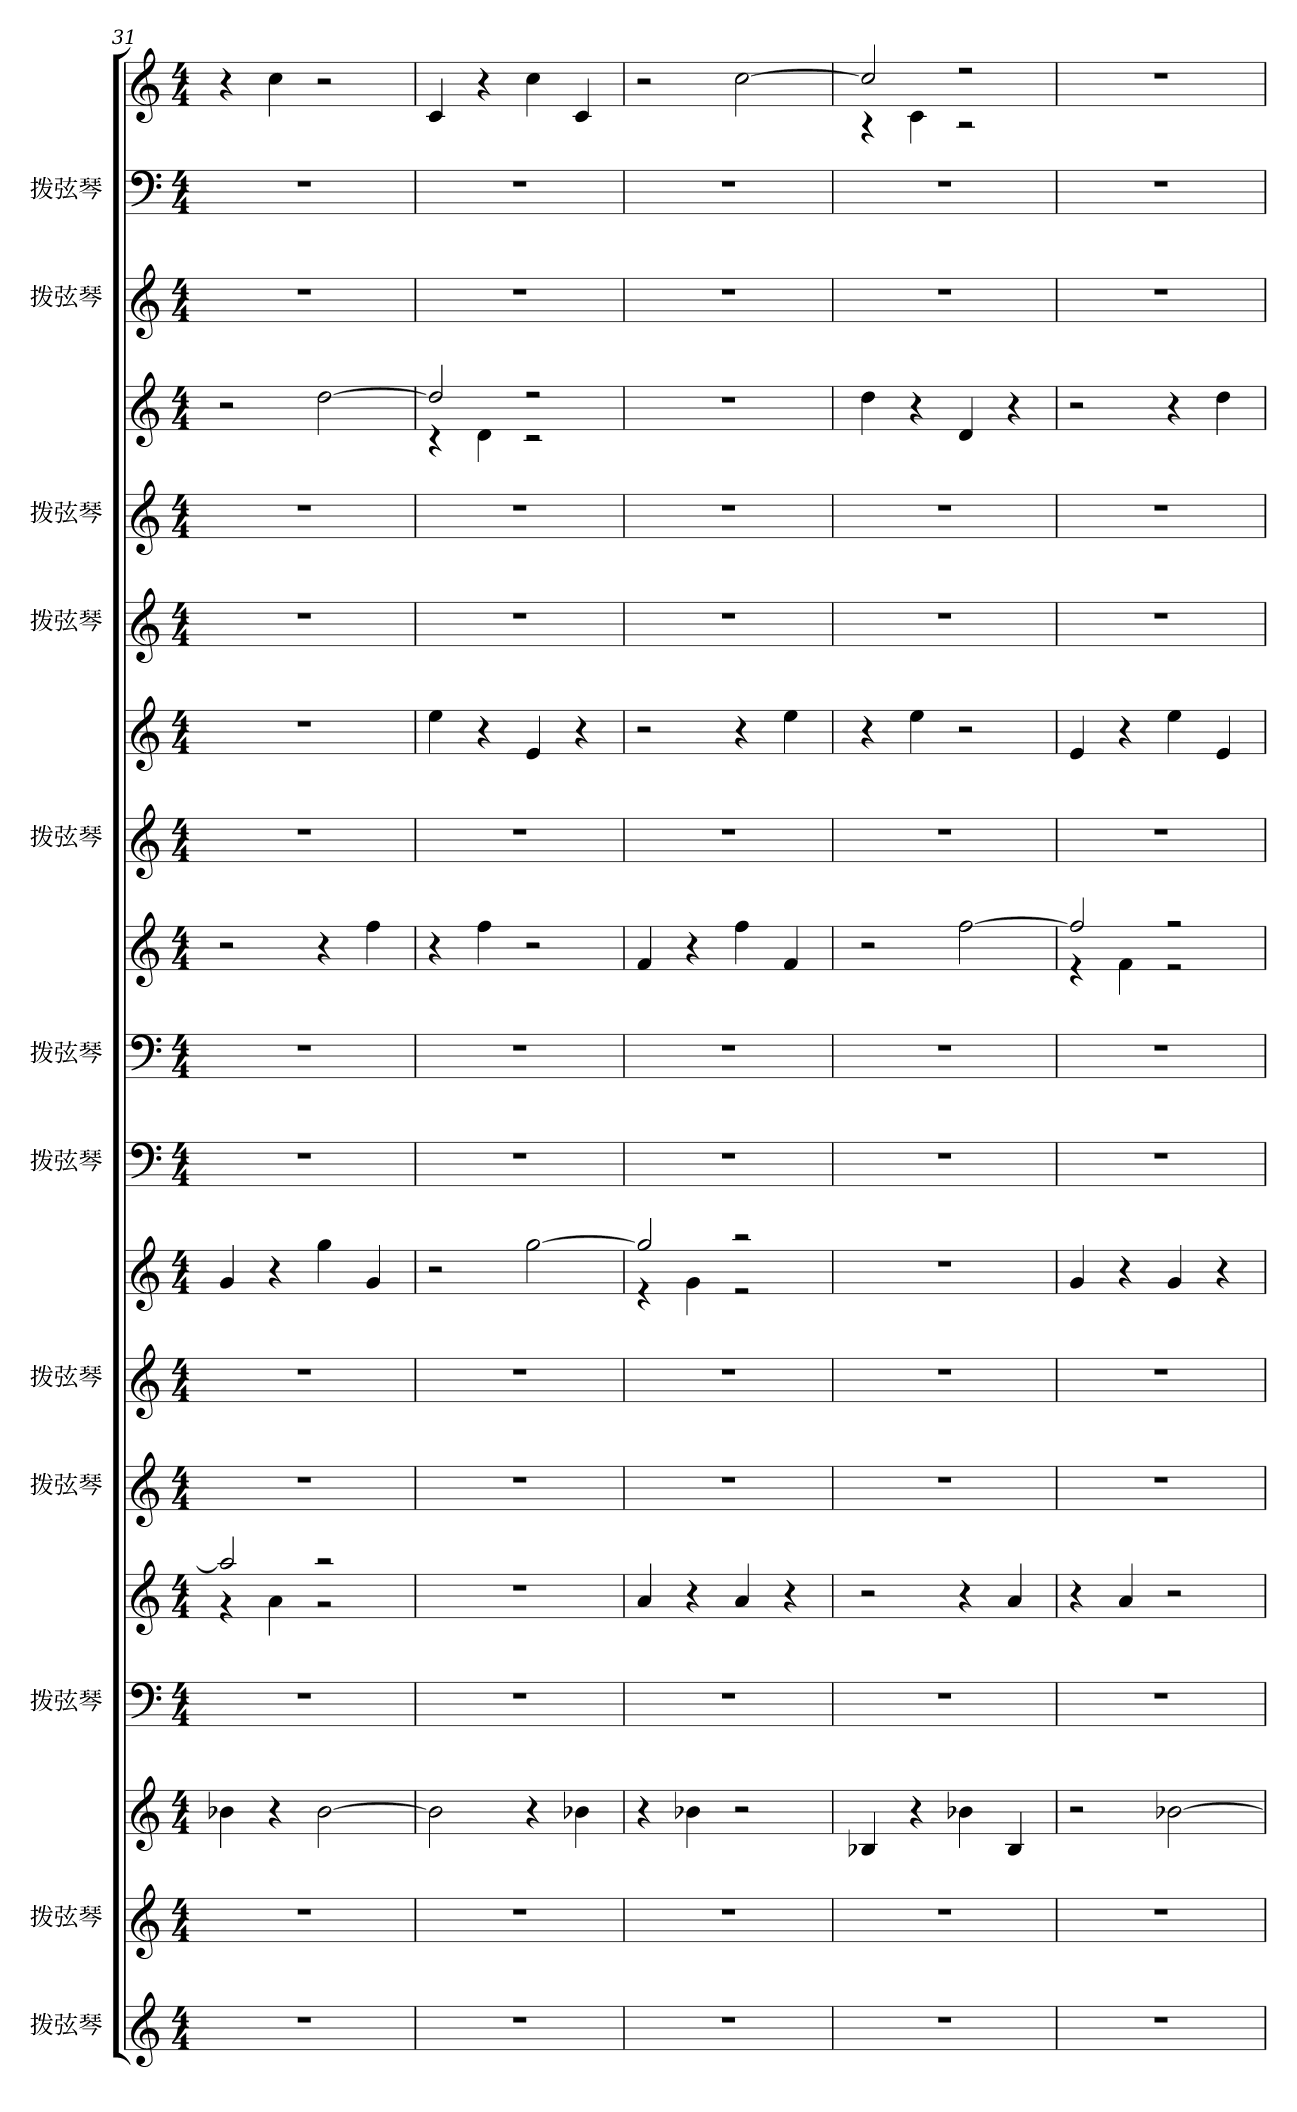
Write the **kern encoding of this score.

**kern	**kern	**kern	**kern	**kern	**kern	**kern	**kern	**kern	**kern	**kern	**kern	**kern	**kern	**kern	**kern	**kern	**kern	**kern
*part12	*part11	*part11	*part10	*part10	*part9	*part8	*part8	*part7	*part6	*part6	*part5	*part5	*part4	*part3	*part3	*part2	*part1	*part1
*staff19	*staff18	*staff17	*staff16	*staff15	*staff14	*staff13	*staff12	*staff11	*staff10	*staff9	*staff8	*staff7	*staff6	*staff5	*staff4	*staff3	*staff2	*staff1
*I"拨弦琴	*I"拨弦琴	*	*I"拨弦琴	*	*I"拨弦琴	*I"拨弦琴	*	*I"拨弦琴	*I"拨弦琴	*	*I"拨弦琴	*	*I"拨弦琴	*I"拨弦琴	*	*I"拨弦琴	*I"拨弦琴	*
*clefG2	*clefG2	*clefG2	*clefF4	*clefG2	*clefG2	*clefG2	*clefG2	*clefF4	*clefF4	*clefG2	*clefG2	*clefG2	*clefG2	*clefG2	*clefG2	*clefG2	*clefF4	*clefG2
*k[]	*k[]	*k[]	*k[]	*k[]	*k[]	*k[]	*k[]	*k[]	*k[]	*k[]	*k[]	*k[]	*k[]	*k[]	*k[]	*k[]	*k[]	*k[]
*M4/4	*M4/4	*M4/4	*M4/4	*M4/4	*M4/4	*M4/4	*M4/4	*M4/4	*M4/4	*M4/4	*M4/4	*M4/4	*M4/4	*M4/4	*M4/4	*M4/4	*M4/4	*M4/4
=31	=31	=31	=31	=31	=31	=31	=31	=31	=31	=31	=31	=31	=31	=31	=31	=31	=31	=31
*	*	*	*	*^	*	*	*	*	*	*	*	*	*	*	*	*	*	*
1r	1r	4b-X\	1r	2aa/]	4r	1r	1r	4g/	1r	1r	2r	1r	1r	1r	1r	2r	1r	1r	4r
.	.	4r	.	.	4a\	.	.	4r	.	.	.	.	.	.	.	.	.	.	4cc\
.	.	[2b-\	.	2r	2r	.	.	4gg\	.	.	4r	.	.	.	.	[2dd\	.	.	2r
.	.	.	.	.	.	.	.	4g/	.	.	4ff\	.	.	.	.	.	.	.	.
*	*	*	*	*v	*v	*	*	*	*	*	*	*	*	*	*	*	*	*	*
=32	=32	=32	=32	=32	=32	=32	=32	=32	=32	=32	=32	=32	=32	=32	=32	=32	=32	=32
*	*	*	*	*	*	*	*	*	*	*	*	*	*	*	*^	*	*	*
1r	1r	2b-\]	1r	1r	1r	1r	2r	1r	1r	4r	1r	4ee\	1r	1r	2dd/]	4r	1r	1r	4c/
.	.	.	.	.	.	.	.	.	.	4ff\	.	4r	.	.	.	4d\	.	.	4r
.	.	4r	.	.	.	.	[2gg\	.	.	2r	.	4e/	.	.	2r	2r	.	.	4cc\
.	.	4b-X\	.	.	.	.	.	.	.	.	.	4r	.	.	.	.	.	.	4c/
*	*	*	*	*	*	*	*	*	*	*	*	*	*	*	*v	*v	*	*	*
=33	=33	=33	=33	=33	=33	=33	=33	=33	=33	=33	=33	=33	=33	=33	=33	=33	=33	=33
*	*	*	*	*	*	*	*^	*	*	*	*	*	*	*	*	*	*	*
1r	1r	4r	1r	4a/	1r	1r	2gg/]	4r	1r	1r	4f/	1r	2r	1r	1r	1r	1r	1r	2r
.	.	4b-X\	.	4r	.	.	.	4g\	.	.	4r	.	.	.	.	.	.	.	.
.	.	2r	.	4a/	.	.	2r	2r	.	.	4ff\	.	4r	.	.	.	.	.	[2cc\
.	.	.	.	4r	.	.	.	.	.	.	4f/	.	4ee\	.	.	.	.	.	.
*	*	*	*	*	*	*	*v	*v	*	*	*	*	*	*	*	*	*	*	*
=34	=34	=34	=34	=34	=34	=34	=34	=34	=34	=34	=34	=34	=34	=34	=34	=34	=34	=34
*	*	*	*	*	*	*	*	*	*	*	*	*	*	*	*	*	*	*^
1r	1r	4B-X/	1r	2r	1r	1r	1r	1r	1r	2r	1r	4r	1r	1r	4dd\	1r	1r	2cc/]	4r
.	.	4r	.	.	.	.	.	.	.	.	.	4ee\	.	.	4r	.	.	.	4c\
.	.	4b-X\	.	4r	.	.	.	.	.	[2ff\	.	2r	.	.	4d/	.	.	2r	2r
.	.	4B-/	.	4a/	.	.	.	.	.	.	.	.	.	.	4r	.	.	.	.
*	*	*	*	*	*	*	*	*	*	*	*	*	*	*	*	*	*	*v	*v
=35	=35	=35	=35	=35	=35	=35	=35	=35	=35	=35	=35	=35	=35	=35	=35	=35	=35	=35
*	*	*	*	*	*	*	*	*	*	*^	*	*	*	*	*	*	*	*
1r	1r	2r	1r	4r	1r	1r	4g/	1r	1r	2ff/]	4r	1r	4e/	1r	1r	2r	1r	1r	1r
.	.	.	.	4a/	.	.	4r	.	.	.	4f\	.	4r	.	.	.	.	.	.
.	.	[2b-X\	.	2r	.	.	4g/	.	.	2r	2r	.	4ee\	.	.	4r	.	.	.
.	.	.	.	.	.	.	4r	.	.	.	.	.	4e/	.	.	4dd\	.	.	.
*	*	*	*	*	*	*	*	*	*	*v	*v	*	*	*	*	*	*	*	*
=	=	=	=	=	=	=	=	=	=	=	=	=	=	=	=	=	=	=
*-	*-	*-	*-	*-	*-	*-	*-	*-	*-	*-	*-	*-	*-	*-	*-	*-	*-	*-
